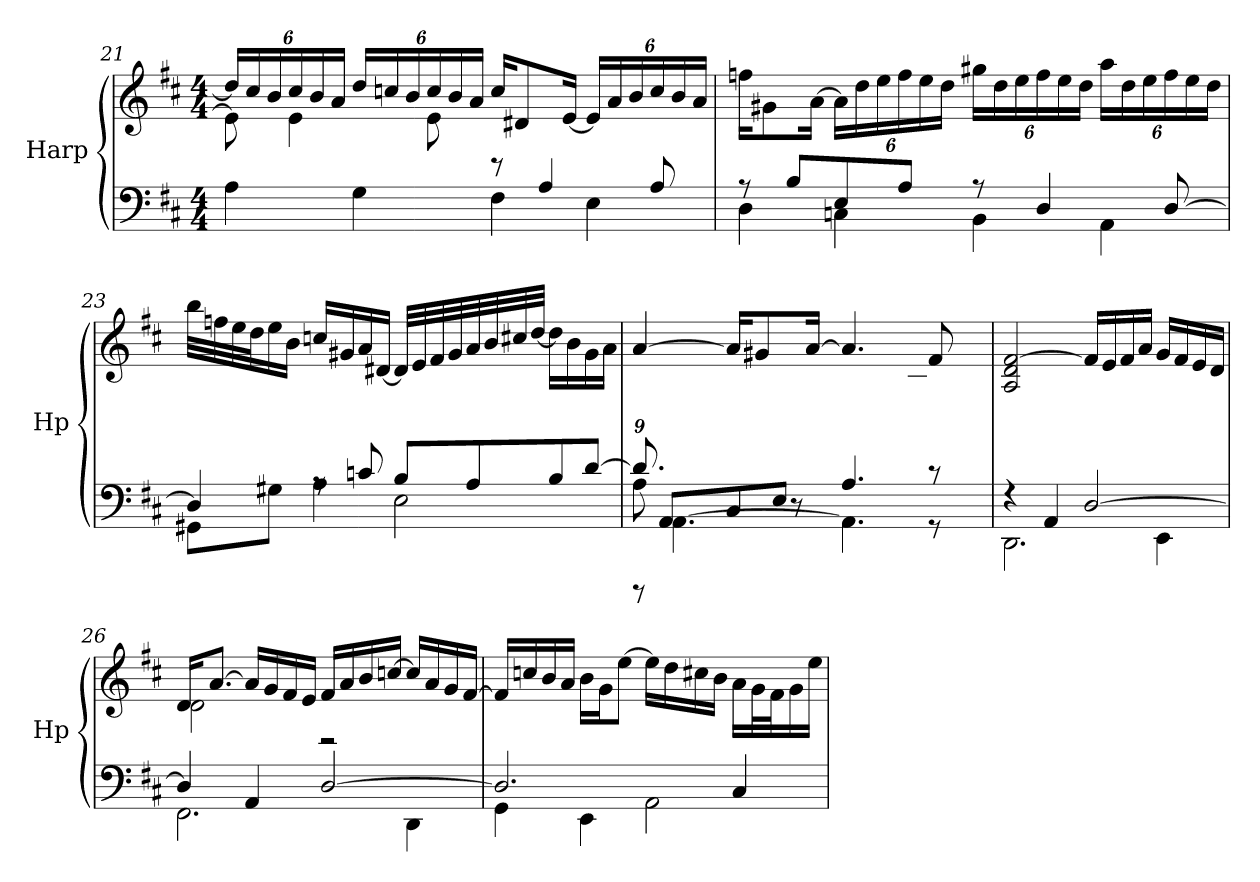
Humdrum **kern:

**kern	**kern
*part1	*part1
*staff2	*staff1
*I"Harp	*
*I'Hp	*
!!LO:LB:g=z
*clefF4	*clefG2
*k[f#c#]	*k[f#c#]
*M4/4	*M4/4
=21	=21
*^	*
*	*	*Xbrackettup
*	*	*^
2ryy	4A\	24dd/LL]	8e\]
.	.	24cc#/	.
.	.	24b/	.
.	.	24cc#/	4e\
.	.	24b/	.
.	.	24a/JJ	.
.	4G\	24dd/LL	.
.	.	24ccn/	.
.	.	24b/	.
.	.	24cc/	8e\
.	.	24b/	.
.	.	24a/JJ	.
8re	4F#\	16cc/KL	2ryy
.	.	8d#X/	.
4A/	.	.	.
.	.	[16e/Jk	.
.	4E\	24e/LL]	.
.	.	24a/	.
.	.	24b/	.
8A/	.	24cc/	.
.	.	24b/	.
.	.	24a/JJ	.
*	*	*v	*v
=22	=22	=22
8rA	4D\	16ffn\KL
.	.	8g#X\
8B/L	.	.
.	.	[16a\Jk
8E/	4Cn\	24a\LL]
.	.	24dd\
.	.	24ee\
8A/J	.	24ff\
.	.	24ee\
.	.	24dd\JJ
8r	4BB\	24gg#X\LL
.	.	24dd\
.	.	24ee\
4D/	.	24ff\
.	.	24ee\
.	.	24dd\JJ
.	4AA\	24aa\LL
.	.	24dd\
.	.	24ee\
[8D/	.	24ff\
.	.	24ee\
.	.	24dd\JJ
!!LO:LB:g=z
=23	=23	=23
4D/]	8GG#X\L	32bb\LLL
.	.	32ffn\
.	.	32ee\
.	.	32dd\J
.	8G#X\J	16ee\
.	.	16b\JJ
8rA	4A\	16ccn/LL
.	.	16g#X/
8cn/	.	16a/
.	.	[16d#X/JJ
8B/L	2E\	32d#/LLL]
.	.	32e/
.	.	32f#/
.	.	32g#/
8A/	.	32a/
.	.	32b/
.	.	32cc#X/
.	.	[32dd/JJJ
8B/	.	16dd\LL]
.	.	16b\
[8d/J	.	16g#\
.	.	16a\JJ
*v	*v	*
=24	=24
*Xbrackettup	*
*^	*^
*	*^	*	*
9.d/L]	8A\	8rBBBB	[4a/	320%53ryy
.	8AA/L	[4.AA\	.	.
!	!	!	!	!LO:N:vis=32
.	.	.	.	1920%53f#\LL
640%453ryy	.	.	.	.
!	!	!	!	!LO:N:vis=32
.	.	.	.	1920%53e\
!	!	!	!	!LO:N:vis=32
.	.	.	.	1920%53d\JJJ
.	.	.	.	960ryy
.	.	.	.	4e\
.	8C#/	.	16a/KL]	.
.	.	.	8g#X/	.
.	8E/J	.	.	.
.	.	.	[16a/Jk	.
.	.	.	.	8d\
.	4.A/	4.AA\]	4.a/]	.
.	.	.	.	4c#\
8r	.	.	.	1920%241ryy
.	8r	8r	8f#/	.
1920ryy	.	.	.	.
*	*v	*v	*	*
*	*	*v	*v
!!LO:LB:g=z
=25	=25	=25
4r	2.DD\	2A/ 2d/ [2f#/
4AA/	.	.
[2D/	.	16f#/LL]
.	.	16e/
.	.	16f#/
.	.	16a/JJ
.	4EE\	16g/LL
.	.	16f#/
.	.	16e/
.	.	16d/JJ
=26	=26	=26
*	*	*^
4D/]	2.FF#\	16d/KL	2d\
.	.	[8.a/J	.
4AA/	.	16a/LL]	.
.	.	16g/	.
.	.	16f#/	.
.	.	16e/JJ	.
[2D/	.	16f#/LL	2rD
.	.	16a/	.
.	.	16b/	.
.	.	[16ccn/JJ	.
.	4DD\	16cc/LL]	.
.	.	16a/	.
.	.	16g/	.
.	.	[16f#/JJ	.
*	*	*v	*v
=27	=27	=27
2.D/]	4GG\	16f#/LL]
.	.	16ccn/
.	.	16b/
.	.	16a/JJ
.	4EE\	16b\LL
.	.	16g\J
.	.	[8ee\J
.	2AA\	16ee\LL]
.	.	16dd\
.	.	16cc#X\
.	.	16b\JJ
4C#/	.	16a\LL
.	.	32g\L
.	.	32f#\J
.	.	16g\
.	.	16ee\JJ
*v	*v	*
=	=
*-	*-
